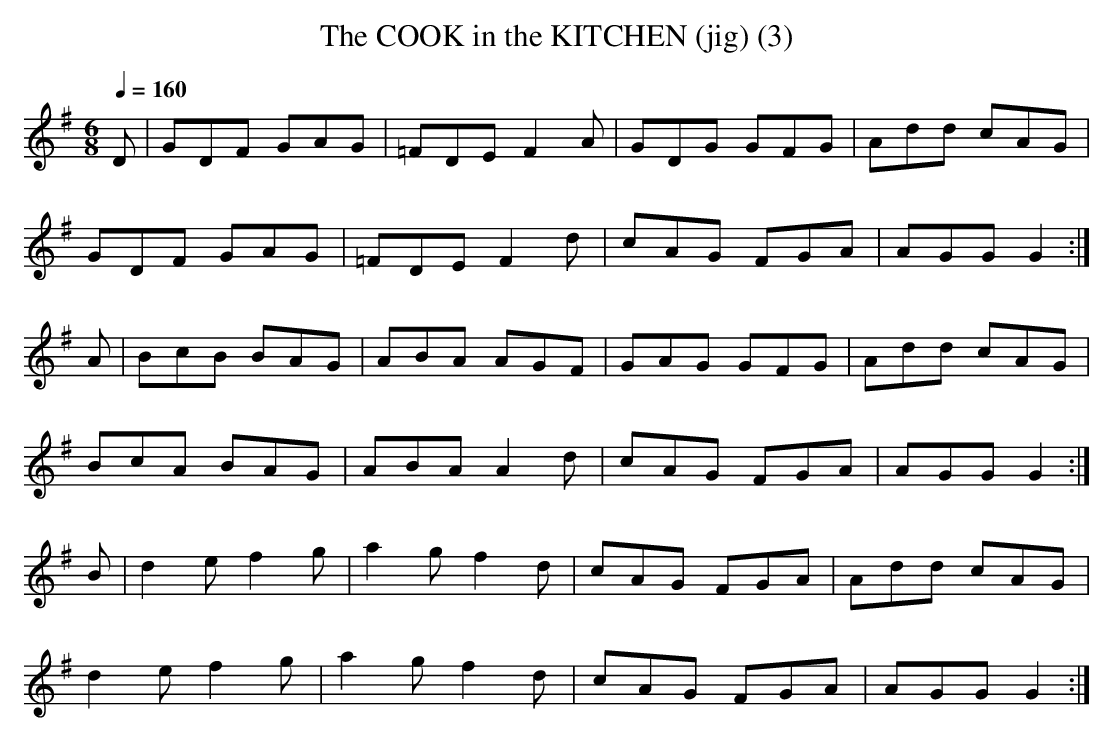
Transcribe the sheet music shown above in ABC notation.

X:1
T:COOK in the KITCHEN (jig) (3), The
Q:1/4=160
M:6/8
L:1/8
K:G
D|GDF GAG|=FDE F2A|GDG GFG|Add cAG|
GDF GAG|=FDE F2d|cAG FGA|AGG G2:|
A|BcB BAG|ABA AGF|GAG GFG|Add cAG|
BcA BAG|ABA A2d|cAG FGA|AGG G2:|
B|d2e f2g|a2g f2d|cAG FGA|Add cAG|
d2e f2g|a2g f2d|cAG FGA|AGG G2:|
